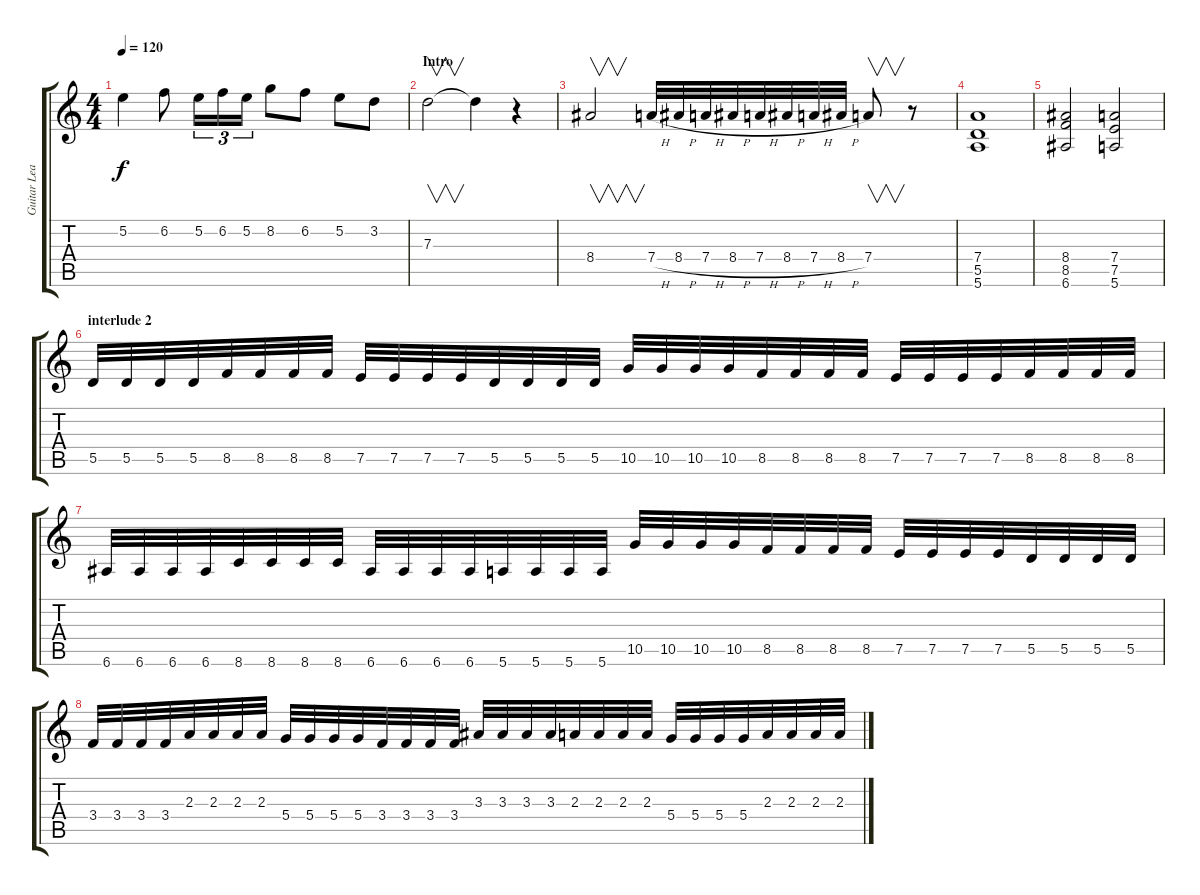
\track ("Guitar Lead" "Guitar Lea") {instrument overdrivenguitar}
\staff {score tabs}
\tuning (E4 B3 G3 D3 A2 E2) {hide}
\ts (4 4)
\tempo 120
\clef g2
\ks c
5.2.4{dy f} 6.2.8 5.2.16{tu (3 2)} 6.2.16{tu (3 2)} 5.2.16{tu (3 2)} 8.2.8 6.2.8 5.2.8 3.2.8 |
\section ("" "Intro")
7.3.2{v} 7.3{t}.4 r.4 |
8.4.2{v} 7.4{h}.32 8.4{h}.32 7.4{h}.32 8.4{h}.32 7.4{h}.32 8.4{h}.32 7.4{h}.32 8.4{h}.32 7.4.8{v} r.8 |
(7.4 5.5 5.6).1 |
(8.4 8.5 6.6).2 (7.4 7.5 5.6).2 |
\section ("" "interlude 2")
5.5.32 5.5.32 5.5.32 5.5.32 8.5.32 8.5.32 8.5.32 8.5.32 7.5.32 7.5.32 7.5.32 7.5.32 5.5.32 5.5.32 5.5.32 5.5.32 10.5.32 10.5.32 10.5.32 10.5.32 8.5.32 8.5.32 8.5.32 8.5.32 7.5.32 7.5.32 7.5.32 7.5.32 8.5.32 8.5.32 8.5.32 8.5.32 |
6.6.32 6.6.32 6.6.32 6.6.32 8.6.32 8.6.32 8.6.32 8.6.32 6.6.32 6.6.32 6.6.32 6.6.32 5.6.32 5.6.32 5.6.32 5.6.32 10.5.32 10.5.32 10.5.32 10.5.32 8.5.32 8.5.32 8.5.32 8.5.32 7.5.32 7.5.32 7.5.32 7.5.32 5.5.32 5.5.32 5.5.32 5.5.32 |
3.4.32 3.4.32 3.4.32 3.4.32 2.3.32 2.3.32 2.3.32 2.3.32 5.4.32 5.4.32 5.4.32 5.4.32 3.4.32 3.4.32 3.4.32 3.4.32 3.3.32 3.3.32 3.3.32 3.3.32 2.3.32 2.3.32 2.3.32 2.3.32 5.4.32 5.4.32 5.4.32 5.4.32 2.3.32 2.3.32 2.3.32 2.3.32
